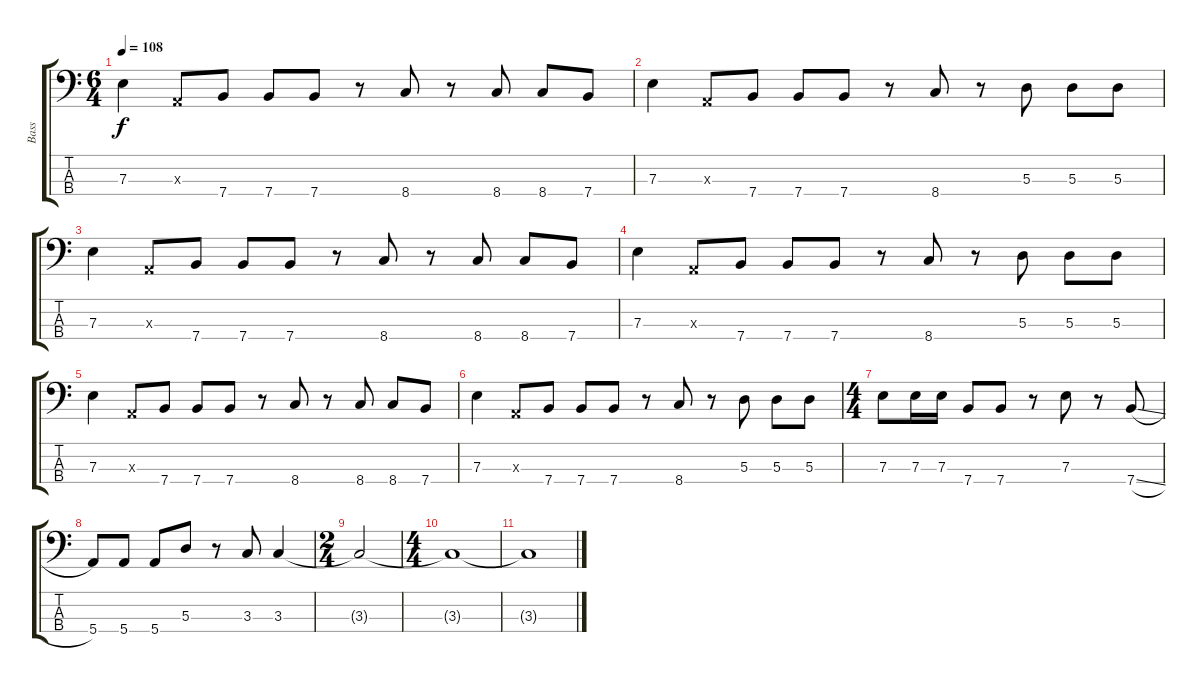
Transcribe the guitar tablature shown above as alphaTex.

\track ("Bass" "Bass") {instrument electricbassfinger}
\staff {score tabs}
\tuning (G2 D2 A1 E1) {hide}
\ts (6 4)
\tempo 108
\clef f4
\ks c
7.3.4{dy f} 0.3{x}.8 7.4.8 7.4.8 7.4.8 r.8 8.4.8 r.8 8.4.8 8.4.8 7.4.8 |
7.3.4 0.3{x}.8 7.4.8 7.4.8 7.4.8 r.8 8.4.8 r.8 5.3.8 5.3.8 5.3.8 |
7.3.4 0.3{x}.8 7.4.8 7.4.8 7.4.8 r.8 8.4.8 r.8 8.4.8 8.4.8 7.4.8 |
7.3.4 0.3{x}.8 7.4.8 7.4.8 7.4.8 r.8 8.4.8 r.8 5.3.8 5.3.8 5.3.8 |
7.3.4 0.3{x}.8 7.4.8 7.4.8 7.4.8 r.8 8.4.8 r.8 8.4.8 8.4.8 7.4.8 |
7.3.4 0.3{x}.8 7.4.8 7.4.8 7.4.8 r.8 8.4.8 r.8 5.3.8 5.3.8 5.3.8 |
\ts (4 4)
7.3.8 7.3.16 7.3.16 7.4.8 7.4.8 r.8 7.3.8 r.8 7.4{sl}.8 |
5.4.8 5.4.8 5.4.8 5.3.8 r.8 3.3.8 3.3.4 |
\ts (2 4)
3.3{t}.2 |
\ts (4 4)
3.3{t}.1 |
3.3{t}.1
